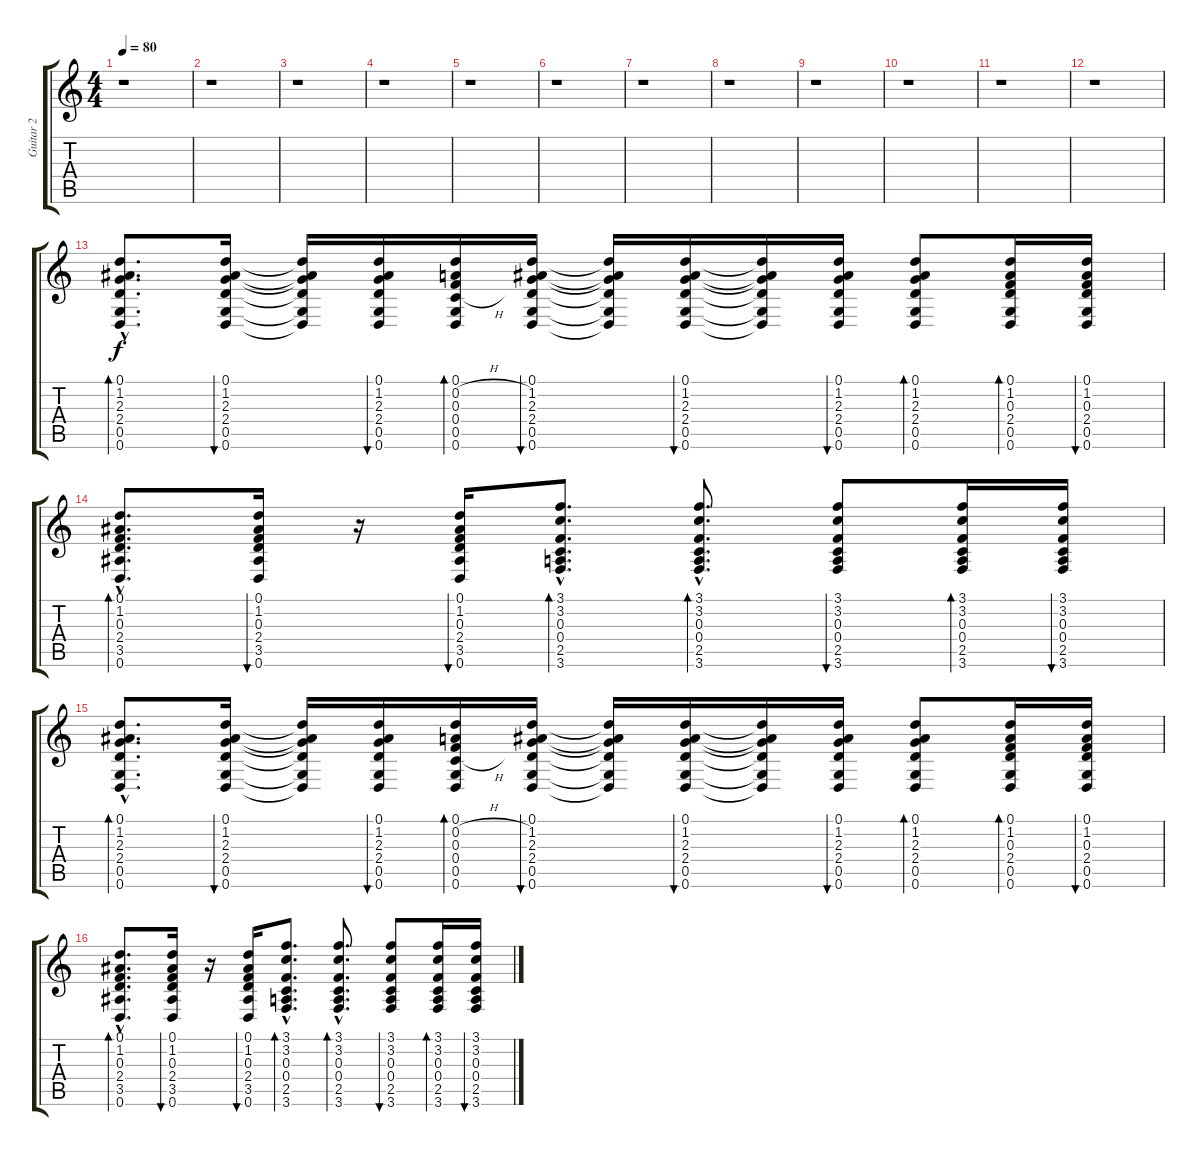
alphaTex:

\track ("Guitar 2" "Guitar 2") {instrument acousticguitarsteel}
\staff {score tabs}
\tuning (D4 A3 F3 C3 G2 D2) {hide}
\ts (4 4)
\tempo 80
\clef g2
\ks c
r.1{dy f} |
r.1 |
r.1 |
r.1 |
r.1 |
r.1 |
r.1 |
r.1 |
r.1 |
r.1 |
r.1 |
r.1 |
(0.1{hac} 1.2{hac} 2.3{hac} 2.4{hac} 0.5{hac} 0.6{hac}).8{d bd 30} (0.1 1.2 2.3 2.4 0.5 0.6).16{bu 30} (0.1{t} 1.2{t} 2.3{t} 2.4{t} 0.5{t} 0.6{t}).16 (0.1 1.2 2.3 2.4 0.5 0.6).16{bu 30} (0.1 0.2{h} 0.3{h} 0.4{h} 0.5 0.6).16{bd 30} (0.1 1.2 2.3 2.4 0.5 0.6).16{bu 30} (0.1{t} 1.2{t} 2.3{t} 2.4{t} 0.5{t} 0.6{t}).16 (0.1 1.2 2.3 2.4 0.5 0.6).16{bu 30} (0.1{t} 1.2{t} 2.3{t} 2.4{t} 0.5{t} 0.6{t}).16 (0.1 1.2 2.3 2.4 0.5 0.6).16{bu 30} (0.1 1.2 2.3 2.4 0.5 0.6).8{bd 30} (0.1 1.2 0.3 2.4 0.5 0.6).16{bd 30} (0.1 1.2 0.3 2.4 0.5 0.6).16{bu 30} |
(0.1{hac} 1.2{hac} 0.3{hac} 2.4{hac} 3.5{hac} 0.6{hac}).8{d bd 30} (0.1 1.2 0.3 2.4 3.5 0.6).16{bu 30} r.16 (0.1 1.2 0.3 2.4 3.5 0.6).16{bu 30} (3.1{hac} 3.2{hac} 0.3{hac} 0.4{hac} 2.5{hac} 3.6{hac}).8{d bd 30} (3.1{hac} 3.2{hac} 0.3{hac} 0.4{hac} 2.5{hac} 3.6{hac}).8{d bd 30} (3.1 3.2 0.3 0.4 2.5 3.6).8{bu 30} (3.1 3.2 0.3 0.4 2.5 3.6).16{bd 30} (3.1 3.2 0.3 0.4 2.5 3.6).16{bu 30} |
(0.1{hac} 1.2{hac} 2.3{hac} 2.4{hac} 0.5{hac} 0.6{hac}).8{d bd 30} (0.1 1.2 2.3 2.4 0.5 0.6).16{bu 30} (0.1{t} 1.2{t} 2.3{t} 2.4{t} 0.5{t} 0.6{t}).16 (0.1 1.2 2.3 2.4 0.5 0.6).16{bu 30} (0.1 0.2{h} 0.3{h} 0.4{h} 0.5 0.6).16{bd 30} (0.1 1.2 2.3 2.4 0.5 0.6).16{bu 30} (0.1{t} 1.2{t} 2.3{t} 2.4{t} 0.5{t} 0.6{t}).16 (0.1 1.2 2.3 2.4 0.5 0.6).16{bu 30} (0.1{t} 1.2{t} 2.3{t} 2.4{t} 0.5{t} 0.6{t}).16 (0.1 1.2 2.3 2.4 0.5 0.6).16{bu 30} (0.1 1.2 2.3 2.4 0.5 0.6).8{bd 30} (0.1 1.2 0.3 2.4 0.5 0.6).16{bd 30} (0.1 1.2 0.3 2.4 0.5 0.6).16{bu 30} |
(0.1{hac} 1.2{hac} 0.3{hac} 2.4{hac} 3.5{hac} 0.6{hac}).8{d bd 30} (0.1 1.2 0.3 2.4 3.5 0.6).16{bu 30} r.16 (0.1 1.2 0.3 2.4 3.5 0.6).16{bu 30} (3.1{hac} 3.2{hac} 0.3{hac} 0.4{hac} 2.5{hac} 3.6{hac}).8{d bd 30} (3.1{hac} 3.2{hac} 0.3{hac} 0.4{hac} 2.5{hac} 3.6{hac}).8{d bd 30} (3.1 3.2 0.3 0.4 2.5 3.6).8{bu 30} (3.1 3.2 0.3 0.4 2.5 3.6).16{bd 30} (3.1 3.2 0.3 0.4 2.5 3.6).16{bu 30}
